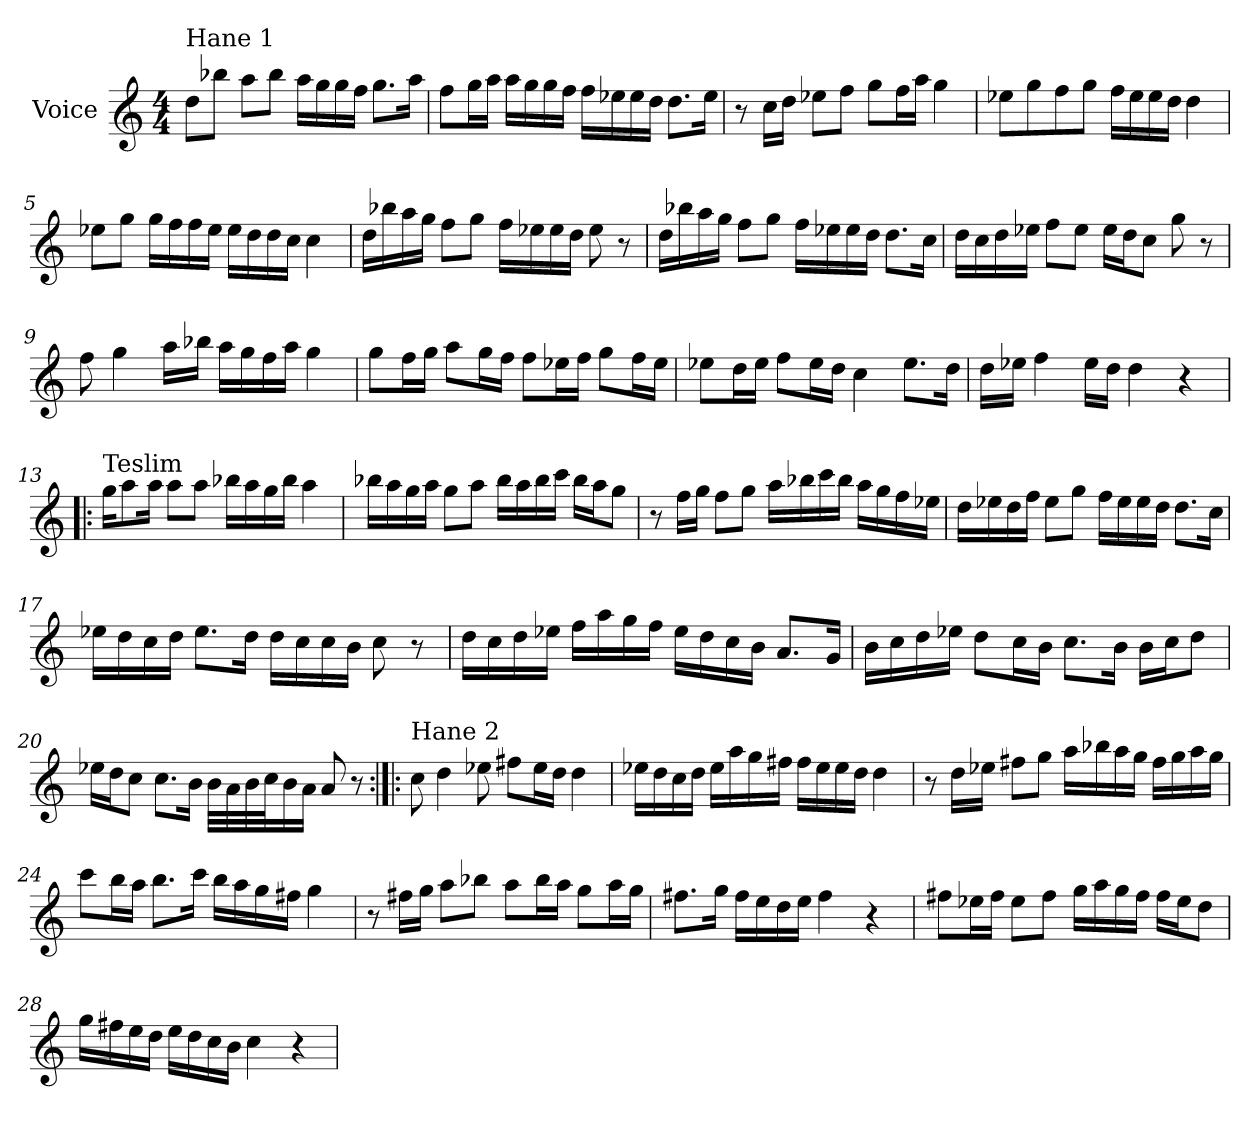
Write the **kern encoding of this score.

**kern
*part1
*staff1
*I"Voice
*I'Vo.
*clefG2
*k[]
*M4/4
=1
!LO:TX:a:t=Hane 1
8dd\L
8bb-X\J
8aa\L
8bb-\J
16aa\LL
16gg\
16gg\
16ff\JJ
8.gg\L
16aa\Jk
=2
8ff\L
16gg\L
16aa\JJ
16aa\LL
16gg\
16gg\
16ff\JJ
16ff\LL
16ee-X\
16ee-\
16dd\JJ
8.dd\L
16ee-\Jk
!!LO:LB:g=z
=3
8r
16cc\LL
16dd\JJ
8ee-X\L
8ff\J
8gg\L
16ff\L
16aa\JJ
4gg\
=4
8ee-X\L
8gg\
8ff\
8gg\J
16ff\LL
16ee-\
16ee-\
16dd\JJ
4dd\
=5
8ee-X\L
8gg\J
16gg\LL
16ff\
16ff\
16ee-\JJ
16ee-\LL
16dd\
16dd\
16cc\JJ
4cc\
!!LO:LB:g=z
=6
16dd\LL
16bb-X\
16aa\
16gg\JJ
8ff\L
8gg\J
16ff\LL
16ee-X\
16ee-\
16dd\JJ
8ee-\
8r
=7
16dd\LL
16bb-X\
16aa\
16gg\JJ
8ff\L
8gg\J
16ff\LL
16ee-X\
16ee-\
16dd\JJ
8.dd\L
16cc\Jk
=8
16dd\LL
16cc\
16dd\
16ee-X\JJ
8ff\L
8ee-\J
16ee-\LL
16dd\J
8cc\J
8gg\
8r
!!LO:LB:g=z
=9
8ff\
4gg\
16aa\LL
16bb-X\JJ
16aa\LL
16gg\
16ff\
16aa\JJ
4gg\
=10
8gg\L
16ff\L
16gg\JJ
8aa\L
16gg\L
16ff\JJ
8ff\L
16ee-X\L
16ff\JJ
8gg\L
16ff\L
16ee-\JJ
=11
8ee-X\L
16dd\L
16ee-\JJ
8ff\L
16ee-\L
16dd\JJ
4cc\
8.ee-\L
16dd\Jk
!!LO:LB:g=z
=12
16dd\LL
16ee-X\JJ
4ff\
16ee-\LL
16dd\JJ
4dd\
4r
=13!|:
!LO:TX:a:t=Teslim
16gg\KL
8aa\
16aa\Jk
8aa\L
8aa\J
16bb-X\LL
16aa\
16gg\
16bb-\JJ
4aa\
=14
16bb-X\LL
16aa\
16gg\
16aa\JJ
8gg\L
8aa\J
16bb-\LL
16aa\
16bb-\
16ccc\JJ
16bb-\LL
16aa\J
8gg\J
!!LO:LB:g=z
=15
8r
16ff\LL
16gg\JJ
8ff\L
8gg\J
16aa\LL
16bb-X\
16ccc\
16bb-\JJ
16aa\LL
16gg\
16ff\
16ee-X\JJ
=16
16dd\LL
16ee-X\
16dd\
16ff\JJ
8ee-\L
8gg\J
16ff\LL
16ee-\
16ee-\
16dd\JJ
8.dd\L
16cc\Jk
=17
16ee-X\LL
16dd\
16cc\
16dd\JJ
8.ee-\L
16dd\Jk
16dd\LL
16cc\
16cc\
16b\JJ
8cc\
8r
!!LO:LB:g=z
=18
16dd\LL
16cc\
16dd\
16ee-X\JJ
16ff\LL
16aa\
16gg\
16ff\JJ
16ee-\LL
16dd\
16cc\
16b\JJ
8.a/L
16g/Jk
=19
16b\LL
16cc\
16dd\
16ee-X\JJ
8dd\L
16cc\L
16b\JJ
8.cc\L
16b\Jk
16b\LL
16cc\J
8dd\J
=20
16ee-X\LL
16dd\J
8cc\J
8.cc\L
16b\Jk
32b\LLL
32a\
32b\
32cc\J
16b\
16a\JJ
8a/
8r
!!LO:LB:g=z
=21:|!|:
!LO:TX:a:t=Hane 2
8cc\
4dd\
8ee-X\
8ff#X\L
16ee-\L
16dd\JJ
4dd\
=22
16ee-X\LL
16dd\
16cc\
16dd\JJ
16ee-\LL
16aa\
16gg\
16ff#X\JJ
16ff#\LL
16ee-\
16ee-\
16dd\JJ
4dd\
=23
8r
16dd\LL
16ee-X\JJ
8ff#X\L
8gg\J
16aa\LL
16bb-X\
16aa\
16gg\JJ
16ff#\LL
16gg\
16aa\
16gg\JJ
!!LO:LB:g=z
=24
8ccc\L
16bb\L
16aa\JJ
8.bb\L
16ccc\Jk
16bb\LL
16aa\
16gg\
16ff#X\JJ
4gg\
=25
8r
16ff#X\LL
16gg\JJ
8aa\L
8bb-X\J
8aa\L
16bb-\L
16aa\JJ
8gg\L
16aa\L
16gg\JJ
=26
8.ff#X\L
16gg\Jk
16ff#\LL
16ee\
16dd\
16ee\JJ
4ff#\
4r
!!LO:LB:g=z
=27
8ff#X\L
16ee-X\L
16ff#\JJ
8ee-\L
8ff#\J
16gg\LL
16aa\
16gg\
16ff#\JJ
16ff#\LL
16ee-\J
8dd\J
=28
16gg\LL
16ff#X\
16ee\
16dd\JJ
16ee\LL
16dd\
16cc\
16b\JJ
4cc\
4r
=
*-
